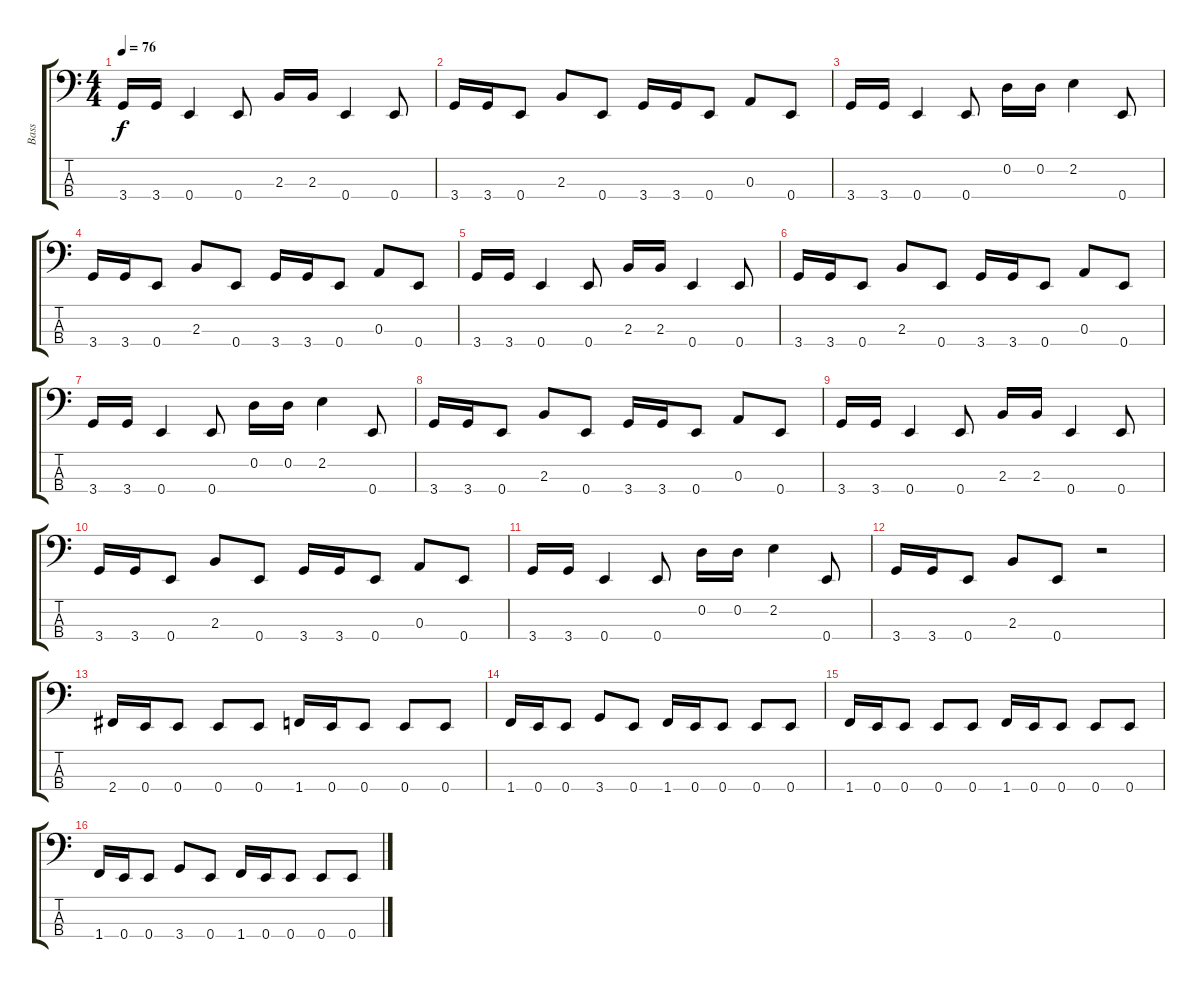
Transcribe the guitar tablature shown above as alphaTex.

\track ("Bass" "Bass") {instrument electricbassfinger}
\staff {score tabs}
\tuning (G2 D2 A1 E1) {hide}
\ts (4 4)
\tempo 76
\clef f4
\ks c
3.4.16{dy f instrument electricbassfinger} 3.4.16 0.4.4 0.4.8 2.3.16 2.3.16 0.4.4 0.4.8 |
3.4.16 3.4.16 0.4.8 2.3.8 0.4.8 3.4.16 3.4.16 0.4.8 0.3.8 0.4.8 |
3.4.16 3.4.16 0.4.4 0.4.8 0.2.16 0.2.16 2.2.4 0.4.8 |
3.4.16 3.4.16 0.4.8 2.3.8 0.4.8 3.4.16 3.4.16 0.4.8 0.3.8 0.4.8 |
3.4.16 3.4.16 0.4.4 0.4.8 2.3.16 2.3.16 0.4.4 0.4.8 |
3.4.16 3.4.16 0.4.8 2.3.8 0.4.8 3.4.16 3.4.16 0.4.8 0.3.8 0.4.8 |
3.4.16 3.4.16 0.4.4 0.4.8 0.2.16 0.2.16 2.2.4 0.4.8 |
3.4.16 3.4.16 0.4.8 2.3.8 0.4.8 3.4.16 3.4.16 0.4.8 0.3.8 0.4.8 |
3.4.16 3.4.16 0.4.4 0.4.8 2.3.16 2.3.16 0.4.4 0.4.8 |
3.4.16 3.4.16 0.4.8 2.3.8 0.4.8 3.4.16 3.4.16 0.4.8 0.3.8 0.4.8 |
3.4.16 3.4.16 0.4.4 0.4.8 0.2.16 0.2.16 2.2.4 0.4.8 |
3.4.16 3.4.16 0.4.8 2.3.8 0.4.8 r.2 |
2.4.16 0.4.16 0.4.8 0.4.8 0.4.8 1.4.16 0.4.16 0.4.8 0.4.8 0.4.8 |
1.4.16 0.4.16 0.4.8 3.4.8 0.4.8 1.4.16 0.4.16 0.4.8 0.4.8 0.4.8 |
1.4.16 0.4.16 0.4.8 0.4.8 0.4.8 1.4.16 0.4.16 0.4.8 0.4.8 0.4.8 |
1.4.16 0.4.16 0.4.8 3.4.8 0.4.8 1.4.16 0.4.16 0.4.8 0.4.8 0.4.8
